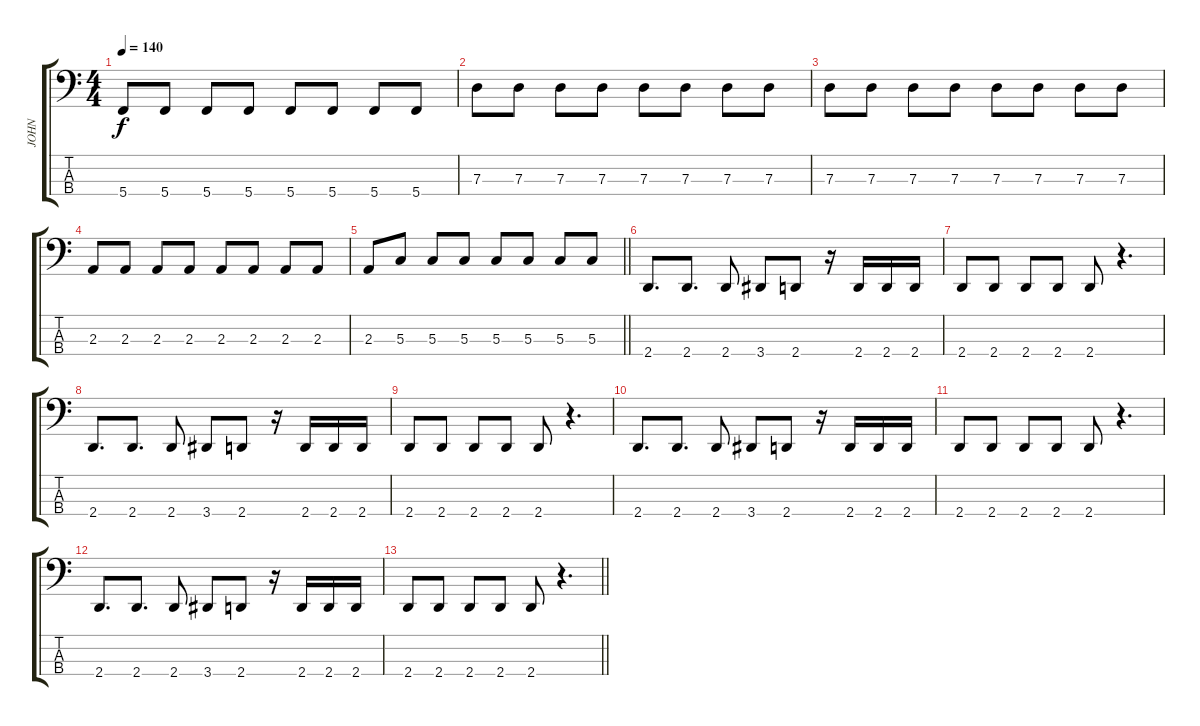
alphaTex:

\track ("JOHN" "JOHN") {instrument electricbasspick}
\staff {score tabs}
\tuning (F2 C2 G1 C1) {hide}
\ts (4 4)
\tempo 140
\clef f4
\ks c
5.4.8{dy f} 5.4.8 5.4.8 5.4.8 5.4.8 5.4.8 5.4.8 5.4.8 |
7.3.8 7.3.8 7.3.8 7.3.8 7.3.8 7.3.8 7.3.8 7.3.8 |
7.3.8 7.3.8 7.3.8 7.3.8 7.3.8 7.3.8 7.3.8 7.3.8 |
2.3.8 2.3.8 2.3.8 2.3.8 2.3.8 2.3.8 2.3.8 2.3.8 |
\barLineRight lightlight
2.3.8 5.3.8 5.3.8 5.3.8 5.3.8 5.3.8 5.3.8 5.3.8 |
2.4.8{d} 2.4.8{d} 2.4.8 3.4.8 2.4.8 r.16 2.4.16 2.4.16 2.4.16 |
2.4.8 2.4.8 2.4.8 2.4.8 2.4.8 r.4{d} |
2.4.8{d} 2.4.8{d} 2.4.8 3.4.8 2.4.8 r.16 2.4.16 2.4.16 2.4.16 |
2.4.8 2.4.8 2.4.8 2.4.8 2.4.8 r.4{d} |
2.4.8{d} 2.4.8{d} 2.4.8 3.4.8 2.4.8 r.16 2.4.16 2.4.16 2.4.16 |
2.4.8 2.4.8 2.4.8 2.4.8 2.4.8 r.4{d} |
2.4.8{d} 2.4.8{d} 2.4.8 3.4.8 2.4.8 r.16 2.4.16 2.4.16 2.4.16 |
\barLineRight lightlight
2.4.8 2.4.8 2.4.8 2.4.8 2.4.8 r.4{d}
